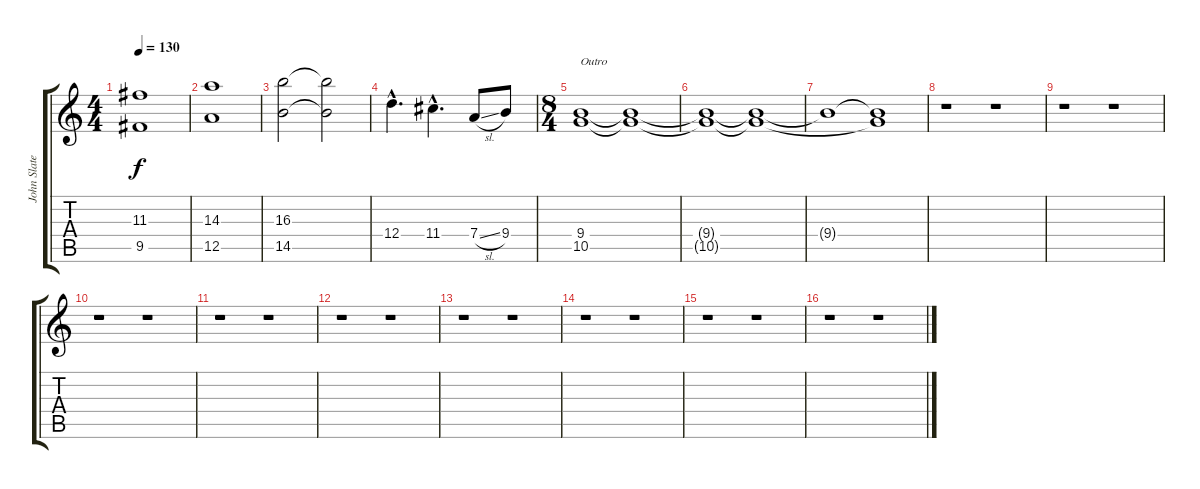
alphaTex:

\track ("John Slater" "John Slate") {instrument acousticguitarsteel}
\staff {score tabs}
\tuning (E4 B3 G3 D3 A2 E2) {hide}
\ts (4 4)
\tempo 130
\clef g2
\ks c
(11.3 9.5).1{dy f instrument distortionguitar} |
(14.3 12.5).1 |
(16.3 14.5).2 (16.3{t} 14.5{t}).2 |
12.4{hac}.4{d} 11.4{hac}.4{d} 7.4{sl}.8 9.4.8 |
\ts (8 4)
(9.4 10.5).1{txt "Outro" instrument distortionguitar} (9.4{t} 10.5{t}).1 |
(9.4{t} 10.5{t}).1 (9.4{t} 10.5{t}).1{volume 0} |
9.4{t}.1 (9.4{t} 10.5{t}).1 |
r.1 r.1 |
r.1 r.1 |
r.1 r.1 |
r.1 r.1 |
r.1 r.1 |
r.1 r.1 |
r.1 r.1 |
r.1 r.1 |
r.1 r.1
